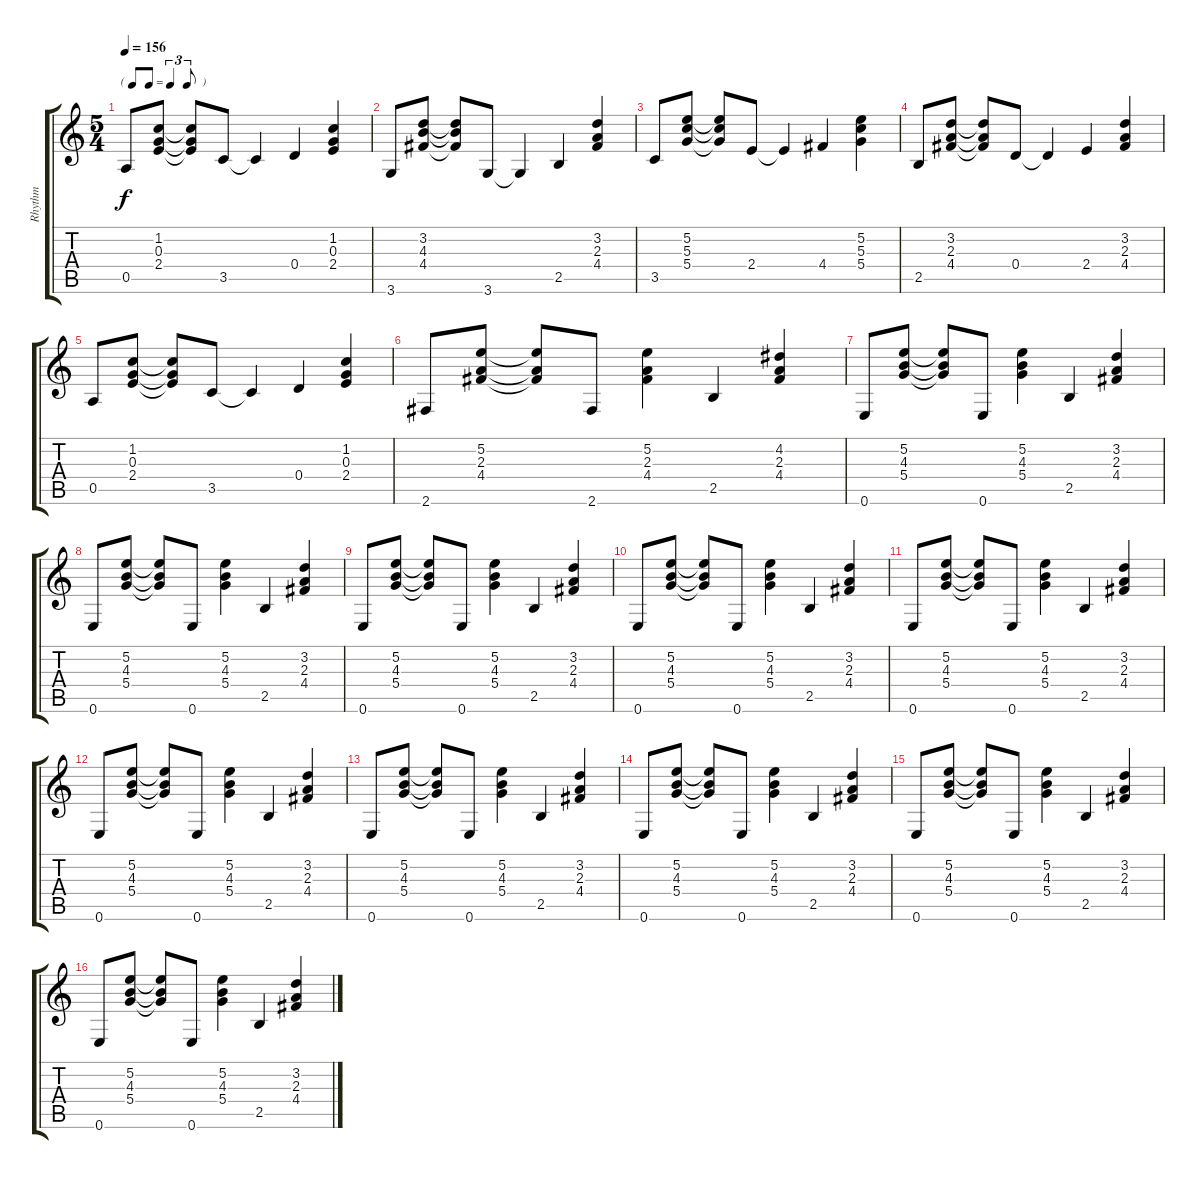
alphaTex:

\track ("Rhythm" "Rhythm") {instrument acousticguitarsteel}
\staff {score tabs}
\tuning (E4 B3 G3 D3 A2 E2) {hide}
\ts (5 4)
\tf triplet8th
\tempo 156
\clef g2
\ks c
0.5.8{dy f} (1.2 0.3 2.4).8 (1.2{t} 0.3{t} 2.4{t}).8 3.5.8 3.5{t}.4 0.4.4 (1.2 0.3 2.4).4 |
3.6.8 (3.2 4.3 4.4).8 (3.2{t} 4.3{t} 4.4{t}).8 3.6.8 3.6{t}.4 2.5.4 (3.2 2.3 4.4).4 |
3.5.8 (5.2 5.3 5.4).8 (5.2{t} 5.3{t} 5.4{t}).8 2.4.8 2.4{t}.4 4.4.4 (5.2 5.3 5.4).4 |
2.5.8 (3.2 2.3 4.4).8 (3.2{t} 2.3{t} 4.4{t}).8 0.4.8 0.4{t}.4 2.4.4 (3.2 2.3 4.4).4 |
0.5.8 (1.2 0.3 2.4).8 (1.2{t} 0.3{t} 2.4{t}).8 3.5.8 3.5{t}.4 0.4.4 (1.2 0.3 2.4).4 |
2.6.8 (5.2 2.3 4.4).8 (5.2{t} 2.3{t} 4.4{t}).8 2.6.8 (5.2 2.3 4.4).4 2.5.4 (4.2 2.3 4.4).4 |
0.6.8 (5.2 4.3 5.4).8 (5.2{t} 4.3{t} 5.4{t}).8 0.6.8 (5.2 4.3 5.4).4 2.5.4 (3.2 2.3 4.4).4 |
0.6.8 (5.2 4.3 5.4).8 (5.2{t} 4.3{t} 5.4{t}).8 0.6.8 (5.2 4.3 5.4).4 2.5.4 (3.2 2.3 4.4).4 |
0.6.8 (5.2 4.3 5.4).8 (5.2{t} 4.3{t} 5.4{t}).8 0.6.8 (5.2 4.3 5.4).4 2.5.4 (3.2 2.3 4.4).4 |
0.6.8 (5.2 4.3 5.4).8 (5.2{t} 4.3{t} 5.4{t}).8 0.6.8 (5.2 4.3 5.4).4 2.5.4 (3.2 2.3 4.4).4 |
0.6.8 (5.2 4.3 5.4).8 (5.2{t} 4.3{t} 5.4{t}).8 0.6.8 (5.2 4.3 5.4).4 2.5.4 (3.2 2.3 4.4).4 |
0.6.8 (5.2 4.3 5.4).8 (5.2{t} 4.3{t} 5.4{t}).8 0.6.8 (5.2 4.3 5.4).4 2.5.4 (3.2 2.3 4.4).4 |
0.6.8 (5.2 4.3 5.4).8 (5.2{t} 4.3{t} 5.4{t}).8 0.6.8 (5.2 4.3 5.4).4 2.5.4 (3.2 2.3 4.4).4 |
0.6.8 (5.2 4.3 5.4).8 (5.2{t} 4.3{t} 5.4{t}).8 0.6.8 (5.2 4.3 5.4).4 2.5.4 (3.2 2.3 4.4).4 |
0.6.8 (5.2 4.3 5.4).8 (5.2{t} 4.3{t} 5.4{t}).8 0.6.8 (5.2 4.3 5.4).4 2.5.4 (3.2 2.3 4.4).4 |
0.6.8 (5.2 4.3 5.4).8 (5.2{t} 4.3{t} 5.4{t}).8 0.6.8 (5.2 4.3 5.4).4 2.5.4 (3.2 2.3 4.4).4
